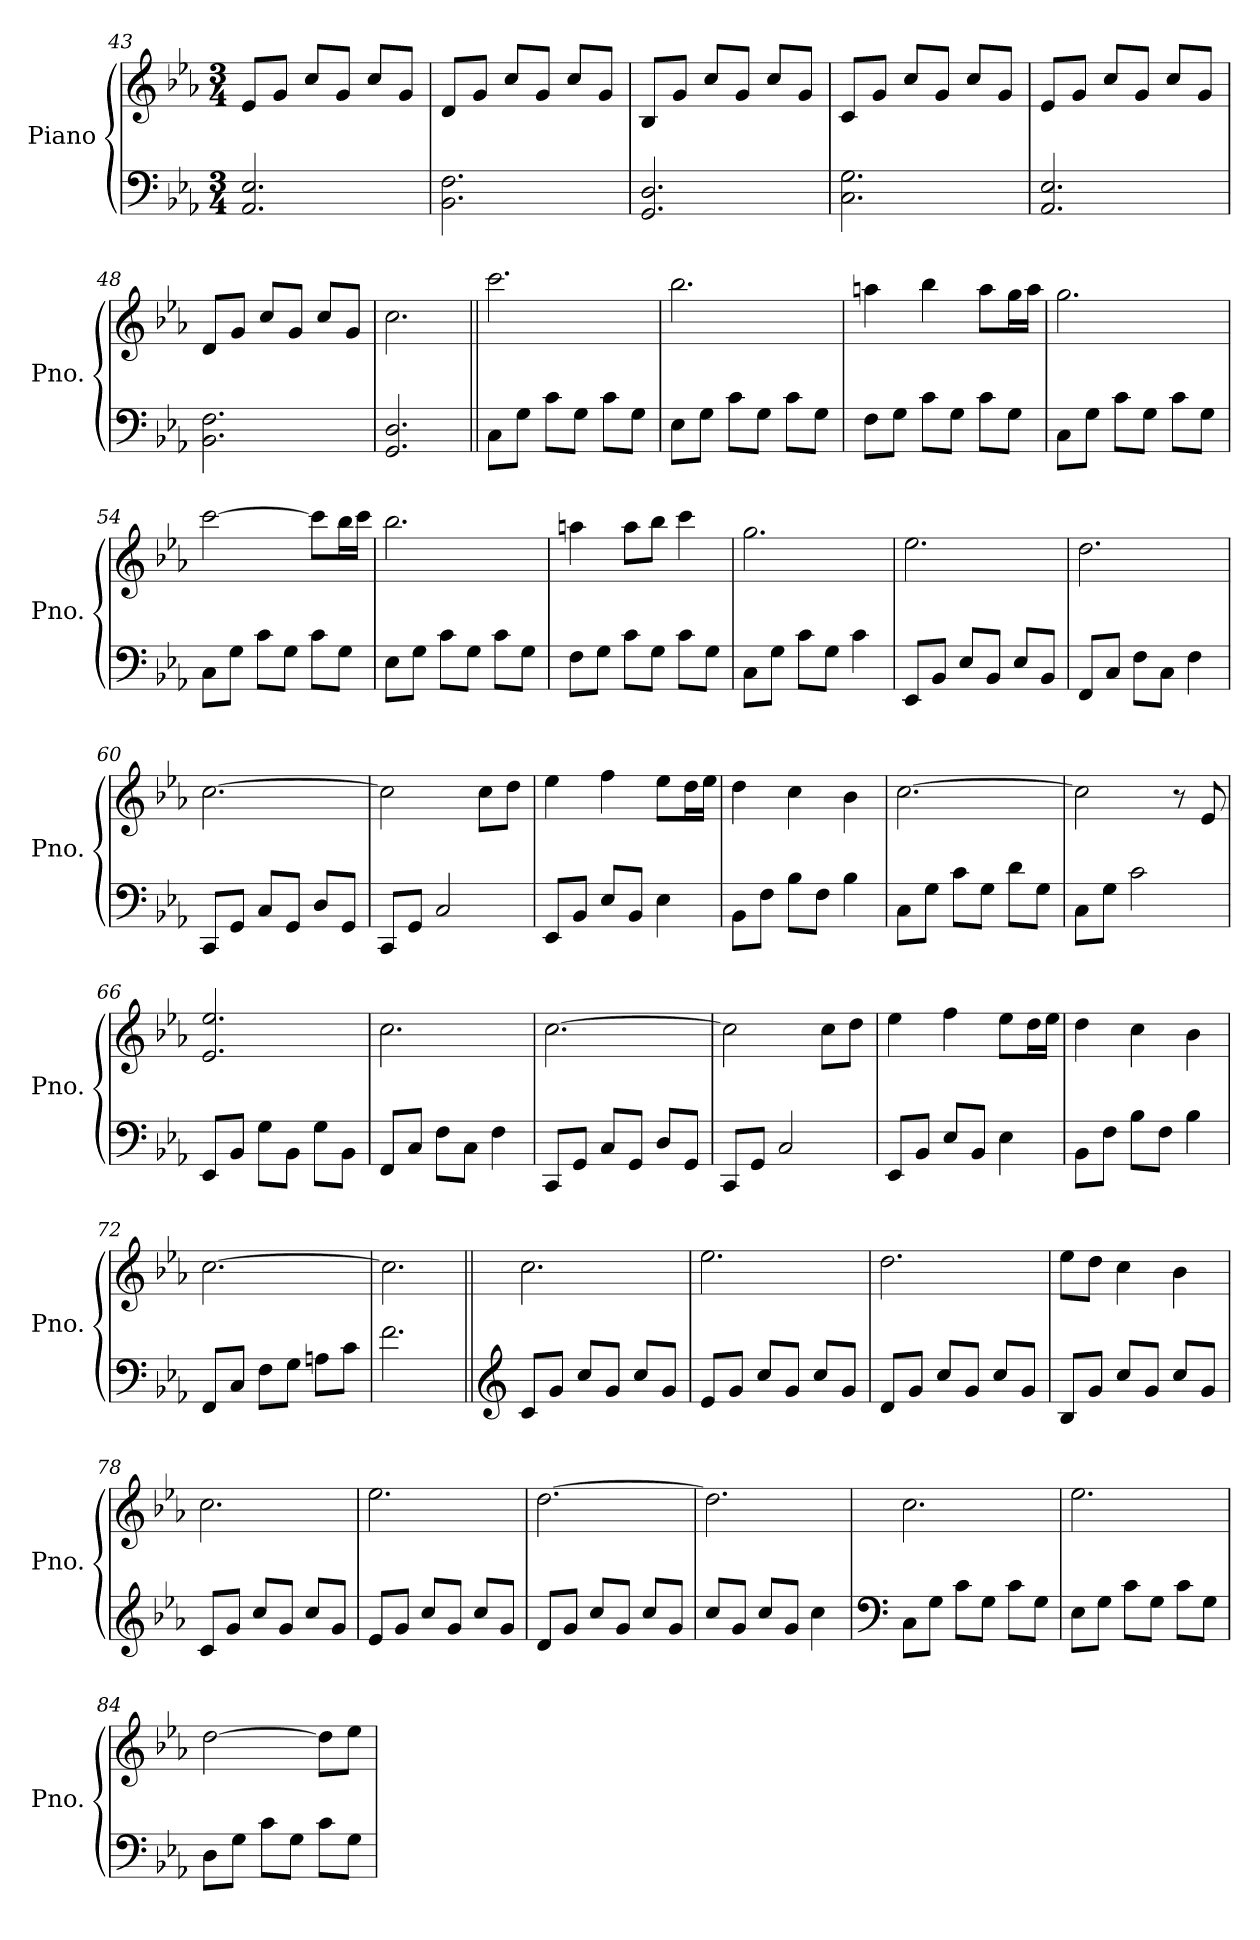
**kern	**kern
*part1	*part1
*staff2	*staff1
*I"Piano	*
*I'Pno.	*
*clefF4	*clefG2
*k[b-e-a-]	*k[b-e-a-]
*M3/4	*M3/4
=43	=43
2.AA-/ 2.E-/	8e-/L
.	8g/J
.	8cc/L
.	8g/J
.	8cc/L
.	8g/J
=44	=44
2.BB-\ 2.F\	8d/L
.	8g/J
.	8cc/L
.	8g/J
.	8cc/L
.	8g/J
=45	=45
2.GG/ 2.D/	8B-/L
.	8g/J
.	8cc/L
.	8g/J
.	8cc/L
.	8g/J
=46	=46
2.C\ 2.G\	8c/L
.	8g/J
.	8cc/L
.	8g/J
.	8cc/L
.	8g/J
!!LO:LB:g=z
=47	=47
2.AA-/ 2.E-/	8e-/L
.	8g/J
.	8cc/L
.	8g/J
.	8cc/L
.	8g/J
=48	=48
2.BB-\ 2.F\	8d/L
.	8g/J
.	8cc/L
.	8g/J
.	8cc/L
.	8g/J
=49	=49
2.GG/ 2.D/	2.cc\
=50||	=50||
8C\L	2.ccc\
8G\J	.
8c\L	.
8G\J	.
8c\L	.
8G\J	.
=51	=51
8E-\L	2.bb-\
8G\J	.
8c\L	.
8G\J	.
8c\L	.
8G\J	.
=52	=52
8F\L	4aan\
8G\J	.
8c\L	4bb-\
8G\J	.
8c\L	8aa\L
8G\J	16gg\L
.	16aa\JJ
=53	=53
8C\L	2.gg\
8G\J	.
8c\L	.
8G\J	.
8c\L	.
8G\J	.
!!LO:LB:g=z
=54	=54
8C\L	[2ccc\
8G\J	.
8c\L	.
8G\J	.
8c\L	8ccc\L]
8G\J	16bb-\L
.	16ccc\JJ
=55	=55
8E-\L	2.bb-\
8G\J	.
8c\L	.
8G\J	.
8c\L	.
8G\J	.
=56	=56
8F\L	4aan\
8G\J	.
8c\L	8aa\L
8G\J	8bb-\J
8c\L	4ccc\
8G\J	.
=57	=57
8C\L	2.gg\
8G\J	.
8c\L	.
8G\J	.
4c\	.
=58	=58
8EE-/L	2.ee-\
8BB-/J	.
8E-/L	.
8BB-/J	.
8E-/L	.
8BB-/J	.
=59	=59
8FF/L	2.dd\
8C/J	.
8F\L	.
8C\J	.
4F\	.
!!LO:LB:g=z
=60	=60
8CC/L	[2.cc\
8GG/J	.
8C/L	.
8GG/J	.
8D/L	.
8GG/J	.
=61	=61
8CC/L	2cc\]
8GG/J	.
2C/	.
.	8cc\L
.	8dd\J
=62	=62
8EE-/L	4ee-\
8BB-/J	.
8E-/L	4ff\
8BB-/J	.
4E-\	8ee-\L
.	16dd\L
.	16ee-\JJ
=63	=63
8BB-\L	4dd\
8F\J	.
8B-\L	4cc\
8F\J	.
4B-\	4b-\
=64	=64
8C\L	[2.cc\
8G\J	.
8c\L	.
8G\J	.
8d\L	.
8G\J	.
=65	=65
8C\L	2cc\]
8G\J	.
2c\	.
.	8r
.	8e-/
=66	=66
8EE-/L	2.e-/ 2.ee-/
8BB-/J	.
8G\L	.
8BB-\J	.
8G\L	.
8BB-\J	.
!!LO:LB:g=z
=67	=67
8FF/L	2.cc\
8C/J	.
8F\L	.
8C\J	.
4F\	.
=68	=68
8CC/L	[2.cc\
8GG/J	.
8C/L	.
8GG/J	.
8D/L	.
8GG/J	.
=69	=69
8CC/L	2cc\]
8GG/J	.
2C/	.
.	8cc\L
.	8dd\J
=70	=70
8EE-/L	4ee-\
8BB-/J	.
8E-/L	4ff\
8BB-/J	.
4E-\	8ee-\L
.	16dd\L
.	16ee-\JJ
=71	=71
8BB-\L	4dd\
8F\J	.
8B-\L	4cc\
8F\J	.
4B-\	4b-\
=72	=72
8FF/L	[2.cc\
8C/J	.
8F\L	.
8G\J	.
8An\L	.
8c\J	.
=73	=73
2.f\	2.cc\]
!!LO:PB:g=z
=74||	=74||
*clefG2	*
8c/L	2.cc\
8g/J	.
8cc/L	.
8g/J	.
8cc/L	.
8g/J	.
=75	=75
8e-/L	2.ee-\
8g/J	.
8cc/L	.
8g/J	.
8cc/L	.
8g/J	.
=76	=76
8d/L	2.dd\
8g/J	.
8cc/L	.
8g/J	.
8cc/L	.
8g/J	.
=77	=77
8B-/L	8ee-\L
8g/J	8dd\J
8cc/L	4cc\
8g/J	.
8cc/L	4b-\
8g/J	.
=78	=78
8c/L	2.cc\
8g/J	.
8cc/L	.
8g/J	.
8cc/L	.
8g/J	.
=79	=79
8e-/L	2.ee-\
8g/J	.
8cc/L	.
8g/J	.
8cc/L	.
8g/J	.
!!LO:LB:g=z
=80	=80
8d/L	[2.dd\
8g/J	.
8cc/L	.
8g/J	.
8cc/L	.
8g/J	.
=81	=81
8cc/L	2.dd\]
8g/J	.
8cc/L	.
8g/J	.
4cc\	.
=82	=82
*clefF4	*
8C\L	2.cc\
8G\J	.
8c\L	.
8G\J	.
8c\L	.
8G\J	.
=83	=83
8E-\L	2.ee-\
8G\J	.
8c\L	.
8G\J	.
8c\L	.
8G\J	.
=84	=84
8D\L	[2dd\
8G\J	.
8c\L	.
8G\J	.
8c\L	8dd\L]
8G\J	8ee-\J
=	=
*-	*-
